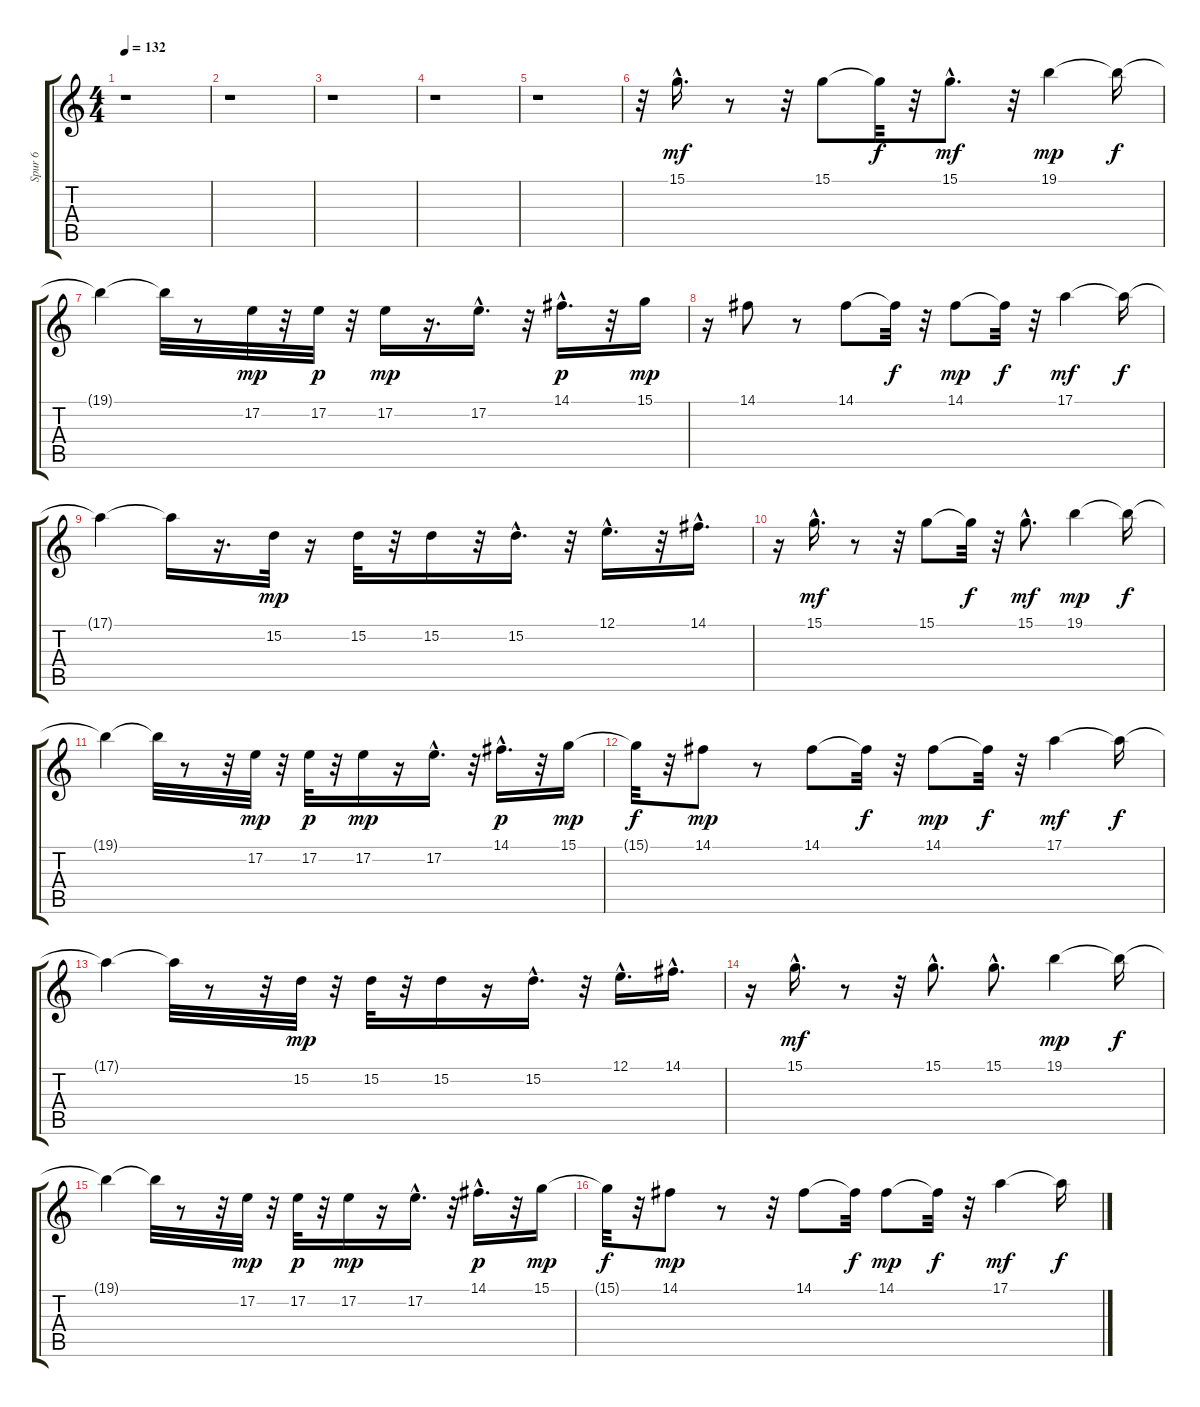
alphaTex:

\track ("Spur 6" "Spur 6") {instrument electricgrandpiano}
\staff {score tabs}
\tuning (E4 B3 G3 D3 A2 E2) {hide}
\ts (4 4)
\tempo 132
\clef g2
\ks c
r.1{dy f} |
r.1 |
r.1 |
r.1 |
r.1 |
r.32 15.1{hac}.16{d dy mf} r.8 r.32 15.1.8 15.1{t}.32{dy f} r.32 15.1{hac}.8{d dy mf} r.32 19.1.4{dy mp} 19.1{t}.16{dy f} |
19.1{t}.4 19.1{t}.32 r.8 17.2.32{dy mp} r.32 17.2.32{dy p} r.32 17.2.16{dy mp} r.16{d} 17.2{hac}.16{d} r.32 14.1{hac}.16{d dy p} r.32 15.1.16{dy mp} |
r.16 14.1.8 r.8 14.1.8 14.1{t}.32{dy f} r.32 14.1.8{dy mp} 14.1{t}.32{dy f} r.32 17.1.4{dy mf} 17.1{t}.16{dy f} |
17.1{t}.4 17.1{t}.16 r.16{d} 15.2.32{dy mp} r.16 15.2.32 r.32 15.2.16 r.32 15.2{hac}.16{d} r.32 12.1{hac}.16{d} r.32 14.1{hac}.16{d} |
r.16 15.1{hac}.16{d dy mf} r.8 r.32 15.1.8 15.1{t}.32{dy f} r.32 15.1{hac}.8{d dy mf} 19.1.4{dy mp} 19.1{t}.16{dy f} |
19.1{t}.4 19.1{t}.32 r.8 r.32 17.2.32{dy mp} r.32 17.2.32{dy p} r.32 17.2.16{dy mp} r.16 17.2{hac}.16{d} r.32 14.1{hac}.16{d dy p} r.32 15.1.16{dy mp} |
15.1{t}.32{dy f} r.32 14.1.8{dy mp} r.8 14.1.8 14.1{t}.32{dy f} r.32 14.1.8{dy mp} 14.1{t}.32{dy f} r.32 17.1.4{dy mf} 17.1{t}.16{dy f} |
17.1{t}.4 17.1{t}.32 r.8 r.32 15.2.32{dy mp} r.32 15.2.32 r.32 15.2.16 r.16 15.2{hac}.16{d} r.32 12.1{hac}.16{d} 14.1{hac}.16{d} |
r.16 15.1{hac}.16{d dy mf} r.8 r.32 15.1{hac}.8{d} 15.1{hac}.8{d} 19.1.4{dy mp} 19.1{t}.16{dy f} |
19.1{t}.4 19.1{t}.32 r.8 r.32 17.2.32{dy mp} r.32 17.2.32{dy p} r.32 17.2.16{dy mp} r.16 17.2{hac}.16{d} r.32 14.1{hac}.16{d dy p} r.32 15.1.16{dy mp} |
15.1{t}.32{dy f} r.32 14.1.8{dy mp} r.8 r.32 14.1.8 14.1{t}.32{dy f} 14.1.8{dy mp} 14.1{t}.32{dy f} r.32 17.1.4{dy mf} 17.1{t}.16{dy f}
